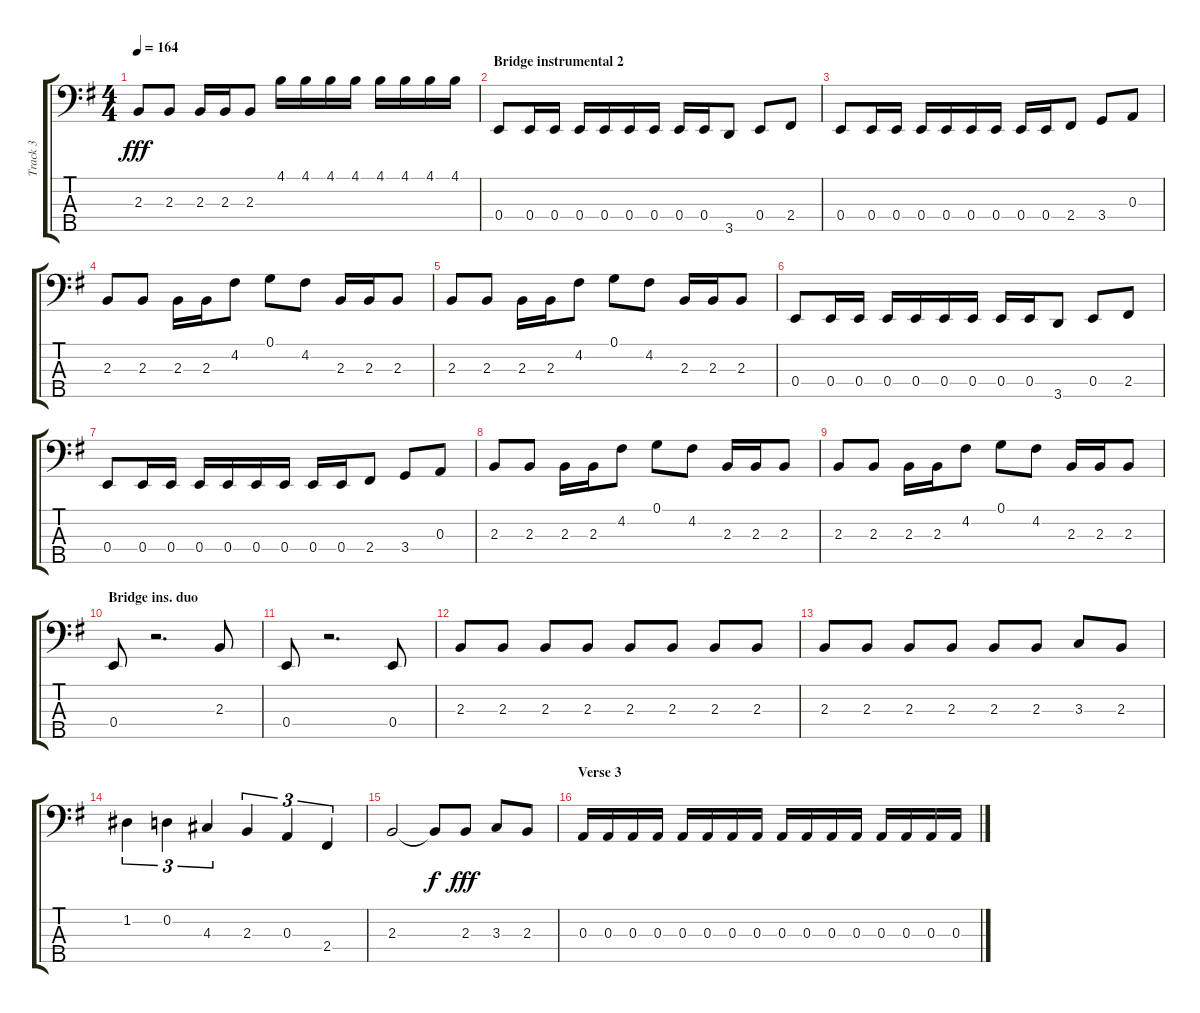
\track ("Track 3" "Track 3") {instrument electricbassfinger}
\staff {score tabs}
\tuning (G2 D2 A1 E1 B0) {hide}
\ts (4 4)
\tempo 164
\clef f4
\ks eminor
2.3.8{dy fff} 2.3.8 2.3.16 2.3.16 2.3.8 4.1.16 4.1.16 4.1.16 4.1.16 4.1.16 4.1.16 4.1.16 4.1.16 |
\section ("" "Bridge instrumental 2")
0.4.8 0.4.16 0.4.16 0.4.16 0.4.16 0.4.16 0.4.16 0.4.16 0.4.16 3.5.8 0.4.8 2.4.8 |
0.4.8 0.4.16 0.4.16 0.4.16 0.4.16 0.4.16 0.4.16 0.4.16 0.4.16 2.4.8 3.4.8 0.3.8 |
2.3.8 2.3.8 2.3.16 2.3.16 4.2.8 0.1.8 4.2.8 2.3.16 2.3.16 2.3.8 |
2.3.8 2.3.8 2.3.16 2.3.16 4.2.8 0.1.8 4.2.8 2.3.16 2.3.16 2.3.8 |
0.4.8 0.4.16 0.4.16 0.4.16 0.4.16 0.4.16 0.4.16 0.4.16 0.4.16 3.5.8 0.4.8 2.4.8 |
0.4.8 0.4.16 0.4.16 0.4.16 0.4.16 0.4.16 0.4.16 0.4.16 0.4.16 2.4.8 3.4.8 0.3.8 |
2.3.8 2.3.8 2.3.16 2.3.16 4.2.8 0.1.8 4.2.8 2.3.16 2.3.16 2.3.8 |
2.3.8 2.3.8 2.3.16 2.3.16 4.2.8 0.1.8 4.2.8 2.3.16 2.3.16 2.3.8 |
\section ("" "Bridge ins. duo")
0.4.8 r.2{d} 2.3.8 |
0.4.8 r.2{d} 0.4.8 |
2.3.8 2.3.8 2.3.8 2.3.8 2.3.8 2.3.8 2.3.8 2.3.8 |
2.3.8 2.3.8 2.3.8 2.3.8 2.3.8 2.3.8 3.3.8 2.3.8 |
1.2.4{tu (3 2)} 0.2.4{tu (3 2)} 4.3.4{tu (3 2)} 2.3.4{tu (3 2)} 0.3.4{tu (3 2)} 2.4.4{tu (3 2)} |
2.3.2 2.3{t}.8{dy f} 2.3.8{dy fff} 3.3.8 2.3.8 |
\section ("" "Verse 3")
0.3.16 0.3.16 0.3.16 0.3.16 0.3.16 0.3.16 0.3.16 0.3.16 0.3.16 0.3.16 0.3.16 0.3.16 0.3.16 0.3.16 0.3.16 0.3.16
